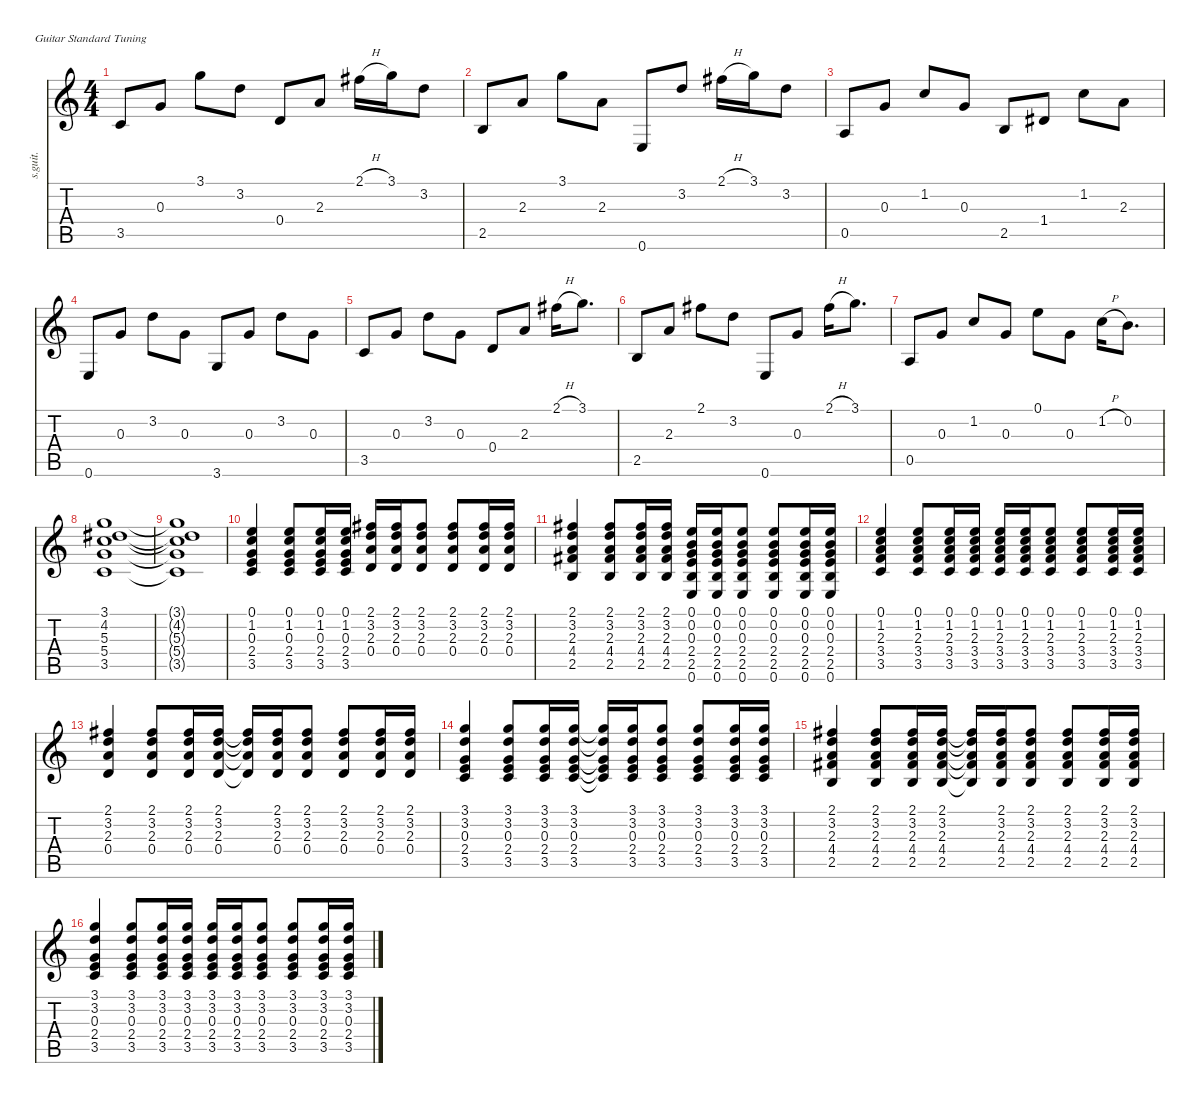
\defaultSystemsLayout 4
\hideDynamics
\bracketExtendMode nobrackets
\track ("" "s.guit.") {instrument acousticguitarsteel}
\staff {score tabs}
\tuning (E4 B3 G3 D3 A2 E2)
\ts (4 4)
\beaming (8 2 2 2 2)
\tempo (82 hide)
\clef g2
\ks c
3.5.8{dy f instrument acousticguitarsteel} 0.3.8 3.1.8 3.2.8 0.4.8 2.3.8 2.1{h acc #}.16 3.1.16 3.2.8 |
2.5.8 2.3.8 3.1.8 2.3.8 0.6.8 3.2.8 2.1{h acc #}.16 3.1.16 3.2.8 |
0.5.8 0.3.8 1.2.8 0.3.8 2.5.8 1.4{acc #}.8 1.2.8 2.3.8 |
0.6.8 0.3.8 3.2.8 0.3.8 3.6.8 0.3.8 3.2.8 0.3.8 |
3.5.8 0.3.8 3.2.8 0.3.8 0.4.8 2.3.8 2.1{h acc #}.16 3.1.8{d} |
2.5.8 2.3.8 2.1{acc #}.8 3.2.8 0.6.8 0.3.8 2.1{h acc #}.16 3.1.8{d} |
0.5.8 0.3.8 1.2.8 0.3.8 0.1.8 0.3.8 1.2{h}.16 0.2.8{d} |
(3.1 4.2{acc #} 5.3 5.4 3.5).1 |
(3.1{t} 4.2{t acc #} 5.3{t} 5.4{t} 3.5{t}).1 |
(0.1 1.2 0.3 2.4 3.5).4 (0.1 1.2 0.3 2.4 3.5).8 (0.1 1.2 0.3 2.4 3.5).16 (0.1 1.2 0.3 2.4 3.5).16 (2.1{acc #} 3.2 2.3 0.4).16 (2.1{acc #} 3.2 2.3 0.4).16 (2.1{acc #} 3.2 2.3 0.4).8 (2.1{acc #} 3.2 2.3 0.4).8 (2.1{acc #} 3.2 2.3 0.4).16 (2.1{acc #} 3.2 2.3 0.4).16 |
(2.1{acc #} 3.2 2.3 4.4{acc #} 2.5).4 (2.1{acc #} 3.2 2.3 4.4{acc #} 2.5).8 (2.1{acc #} 3.2 2.3 4.4{acc #} 2.5).16 (2.1{acc #} 3.2 2.3 4.4{acc #} 2.5).16 (0.1 0.2 0.3 2.4 2.5 0.6).16 (0.1 0.2 0.3 2.4 2.5 0.6).16 (0.1 0.2 0.3 2.4 2.5 0.6).8 (0.1 0.2 0.3 2.4 2.5 0.6).8 (0.1 0.2 0.3 2.4 2.5 0.6).16 (0.1 0.2 0.3 2.4 2.5 0.6).16 |
(0.1 1.2 2.3 3.4 3.5).4 (0.1 1.2 2.3 3.4 3.5).8 (0.1 1.2 2.3 3.4 3.5).16 (0.1 1.2 2.3 3.4 3.5).16 (0.1 1.2 2.3 3.4 3.5).16 (0.1 1.2 2.3 3.4 3.5).16 (0.1 1.2 2.3 3.4 3.5).8 (0.1 1.2 2.3 3.4 3.5).8 (0.1 1.2 2.3 3.4 3.5).16 (0.1 1.2 2.3 3.4 3.5).16 |
(2.1{acc #} 3.2 2.3 0.4).4 (2.1{acc #} 3.2 2.3 0.4).8 (2.1{acc #} 3.2 2.3 0.4).16 (2.1{acc #} 3.2 2.3 0.4).16 (2.1{t acc #} 3.2{t} 2.3{t} 0.4{t}).16 (2.1{acc #} 3.2 2.3 0.4).16 (2.1{acc #} 3.2 2.3 0.4).8 (2.1{acc #} 3.2 2.3 0.4).8 (2.1{acc #} 3.2 2.3 0.4).16 (2.1{acc #} 3.2 2.3 0.4).16 |
(3.1 3.2 0.3 2.4 3.5).4 (3.1 3.2 0.3 2.4 3.5).8 (3.1 3.2 0.3 2.4 3.5).16 (3.1 3.2 0.3 2.4 3.5).16 (3.1{t} 3.2{t} 0.3{t} 2.4{t} 3.5{t}).16 (3.1 3.2 0.3 2.4 3.5).16 (3.1 3.2 0.3 2.4 3.5).8 (3.1 3.2 0.3 2.4 3.5).8 (3.1 3.2 0.3 2.4 3.5).16 (3.1 3.2 0.3 2.4 3.5).16 |
(2.1{acc #} 3.2 2.3 4.4{acc #} 2.5).4 (2.1{acc #} 3.2 2.3 4.4{acc #} 2.5).8 (2.1{acc #} 3.2 2.3 4.4{acc #} 2.5).16 (2.1{acc #} 3.2 2.3 4.4{acc #} 2.5).16 (2.1{t acc #} 3.2{t} 2.3{t} 4.4{t acc #} 2.5{t}).16 (2.1{acc #} 3.2 2.3 4.4{acc #} 2.5).16 (2.1{acc #} 3.2 2.3 4.4{acc #} 2.5).8 (2.1{acc #} 3.2 2.3 4.4{acc #} 2.5).8 (2.1{acc #} 3.2 2.3 4.4{acc #} 2.5).16 (2.1{acc #} 3.2 2.3 4.4{acc #} 2.5).16 |
(3.1 3.2 0.3 2.4 3.5).4 (3.1 3.2 0.3 2.4 3.5).8 (3.1 3.2 0.3 2.4 3.5).16 (3.1 3.2 0.3 2.4 3.5).16 (3.1 3.2 0.3 2.4 3.5).16 (3.1 3.2 0.3 2.4 3.5).16 (3.1 3.2 0.3 2.4 3.5).8 (3.1 3.2 0.3 2.4 3.5).8 (3.1 3.2 0.3 2.4 3.5).16 (3.1 3.2 0.3 2.4 3.5).16
